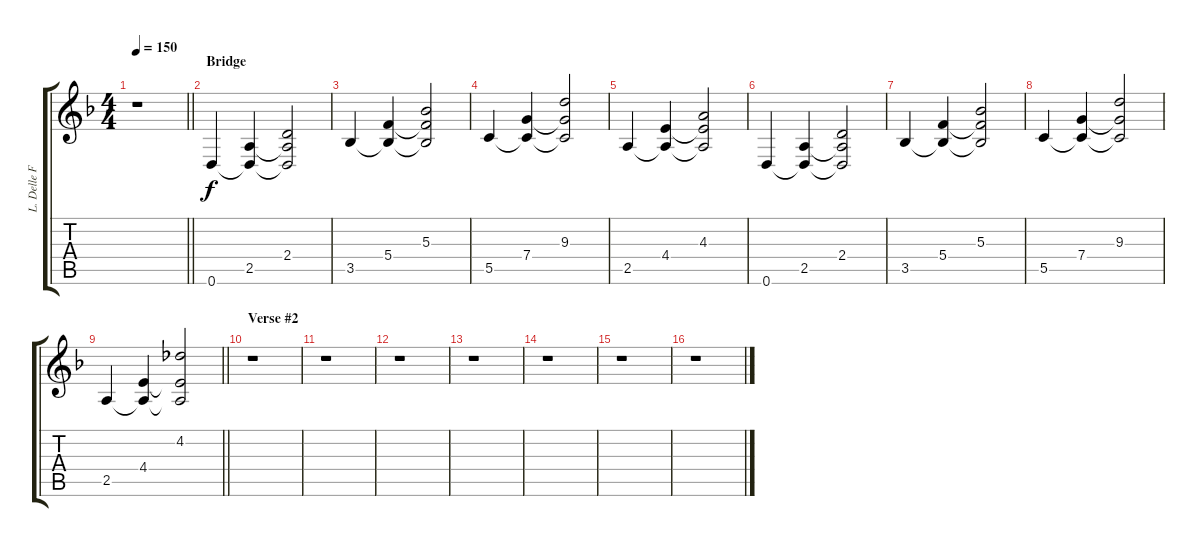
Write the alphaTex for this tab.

\track ("L. Delle Fave (Dist. Guitar L)" "L. Delle F") {instrument overdrivenguitar}
\staff {score tabs}
\tuning (D4 A3 F3 C3 G2 D2) {hide}
\ts (4 4)
\tempo 150
\clef g2
\barLineRight lightlight
\ks dminor
r.1{dy f} |
\section ("" "Bridge")
0.6.4{volume 12} (2.5 0.6{t}).4 (2.4 2.5{t} 0.6{t}).2 |
3.5.4 (5.4 3.5{t}).4 (5.3 5.4{t} 3.5{t}).2 |
5.5.4 (7.4 5.5{t}).4 (9.3 7.4{t} 5.5{t}).2 |
2.5.4 (4.4 2.5{t}).4 (4.3 4.4{t} 2.5{t}).2 |
0.6.4 (2.5 0.6{t}).4 (2.4 2.5{t} 0.6{t}).2 |
3.5.4 (5.4 3.5{t}).4 (5.3 5.4{t} 3.5{t}).2 |
5.5.4 (7.4 5.5{t}).4 (9.3 7.4{t} 5.5{t}).2 |
\barLineRight lightlight
2.5.4 (4.4 2.5{t}).4 (4.2 4.4{t} 2.5{t}).2 |
\section ("" "Verse #2")
r.1 |
r.1 |
r.1 |
r.1 |
r.1 |
r.1 |
r.1
